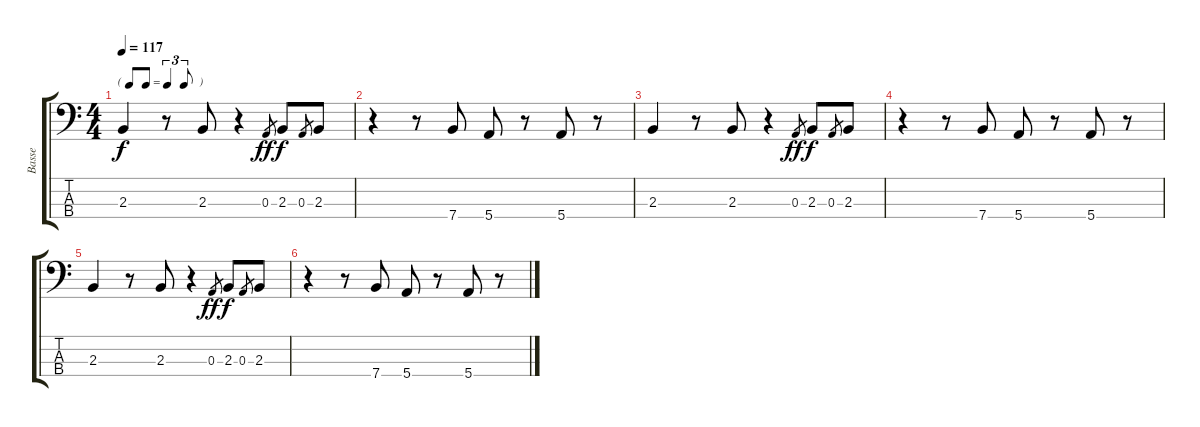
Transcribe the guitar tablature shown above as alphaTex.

\track ("Basse" "Basse") {instrument electricbassfinger}
\staff {score tabs}
\tuning (G2 D2 A1 E1) {hide}
\ts (4 4)
\tf triplet8th
\tempo 117
\clef f4
\ks c
2.3.4{dy f} r.8 2.3.8 r.4 0.3.8{gr dy ff} 2.3.8{dy f} 0.3.8{gr} 2.3.8 |
r.4 r.8 7.4.8 5.4.8 r.8 5.4.8 r.8 |
2.3.4 r.8 2.3.8 r.4 0.3.8{gr dy ff} 2.3.8{dy f} 0.3.8{gr} 2.3.8 |
r.4 r.8 7.4.8 5.4.8 r.8 5.4.8 r.8 |
2.3.4 r.8 2.3.8 r.4 0.3.8{gr dy ff} 2.3.8{dy f} 0.3.8{gr} 2.3.8 |
r.4 r.8 7.4.8 5.4.8 r.8 5.4.8 r.8
